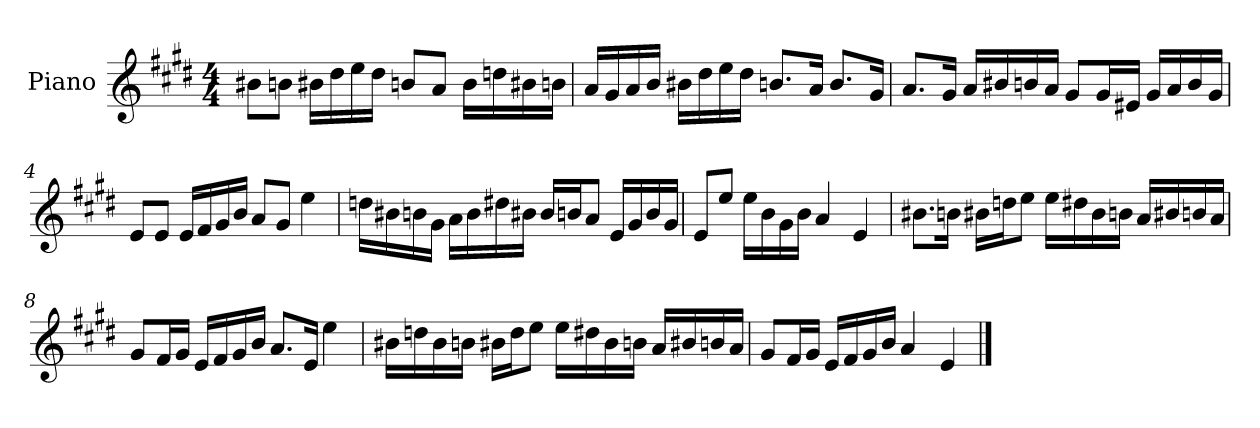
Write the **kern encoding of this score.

**kern
*part1
*staff1
*I"Piano
*I'P-no
*clefG2
*k[f#c#g#d#]
*M4/4
*MM90
=1
8b#X\L
8bn\J
16b#X\LL
16dd#\
16ee\
16dd#\JJ
8bn/L
8a/J
16b\LL
16ddn\
16b#X\
16bn\JJ
=2
16a/LL
16g#/
16a/
16b/JJ
16b#X\LL
16dd#\
16ee\
16dd#\JJ
8.bn/L
16a/Jk
8.b/L
16g#/Jk
!!LO:LB:g=z
=3
8.a/L
16g#/Jk
16a/LL
16b#X/
16bn/
16a/JJ
8g#/L
16g#/L
16e#X/JJ
16g#/LL
16a/
16b/
16g#/JJ
=4
8e/L
8e/J
16e/LL
16f#/
16g#/
16b/JJ
8a/L
8g#/J
4ee\
=5
16ddn\LL
16b#X\
16bn\
16g#\JJ
16a\LL
16b\
16dd#X\
16b#X\JJ
16b#/LL
16bn/J
8a/J
16e/LL
16g#/
16b/
16g#/JJ
!!LO:LB:g=z
=6
8e/L
8ee/J
16ee\LL
16b\
16g#\
16b\JJ
4a/
4e/
=7
8.b#X\L
16bn\Jk
16b#X\LL
16ddn\J
8ee\J
16ee\LL
16dd#X\
16b#\
16bn\JJ
16a/LL
16b#X/
16bn/
16a/JJ
=8
8g#/L
16f#/L
16g#/JJ
16e/LL
16f#/
16g#/
16b/JJ
8.a/L
16e/Jk
4ee\
!!LO:LB:g=z
=9
16b#X\LL
16ddn\
16b#\
16bn\JJ
16b#X\LL
16dd\J
8ee\J
16ee\LL
16dd#X\
16b#\
16bn\JJ
16a/LL
16b#X/
16bn/
16a/JJ
=10
8g#/L
16f#/L
16g#/JJ
16e/LL
16f#/
16g#/
16b/JJ
4a/
4e/
==
*-
